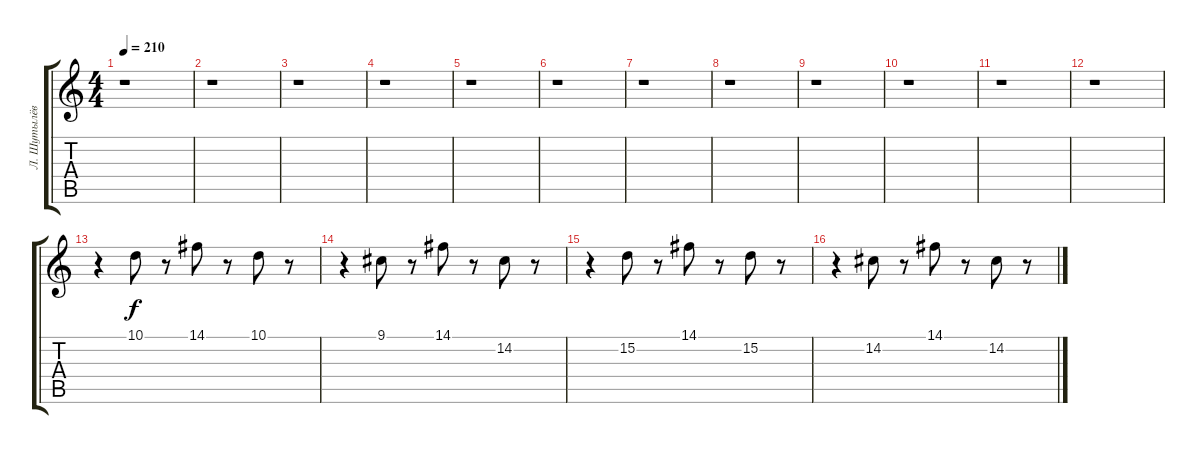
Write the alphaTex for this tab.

\track ("Л. Шутылёв" "Л. Шутылёв") {instrument musicbox}
\staff {score tabs}
\tuning (E4 B3 G3 D3 A2 E2) {hide}
\ts (4 4)
\tempo 210
\clef g2
\ks c
r.1{dy f} |
r.1 |
r.1 |
r.1 |
r.1 |
r.1 |
r.1 |
r.1 |
r.1 |
r.1 |
r.1 |
r.1 |
r.4 10.1.8 r.8 14.1.8 r.8 10.1.8 r.8 |
r.4 9.1.8 r.8 14.1.8 r.8 14.2.8 r.8 |
r.4 15.2.8 r.8 14.1.8 r.8 15.2.8 r.8 |
r.4 14.2.8 r.8 14.1.8 r.8 14.2.8 r.8
